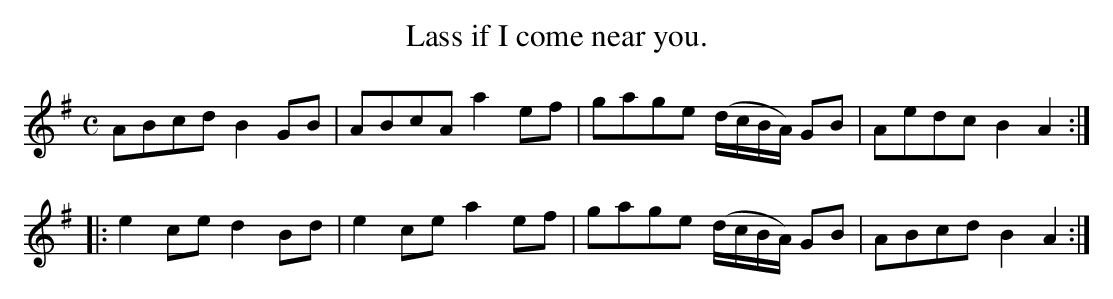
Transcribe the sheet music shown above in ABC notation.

X:1
T:Lass if I come near you.
M:C
L:1/8
K:ADor
ABcd B2GB|ABcA a2ef|gage (d/c/B/A/) GB|Aedc B2A2:|
|:e2ce d2Bd|e2ce a2ef|gage (d/c/B/A/) GB|ABcd B2A2:|
